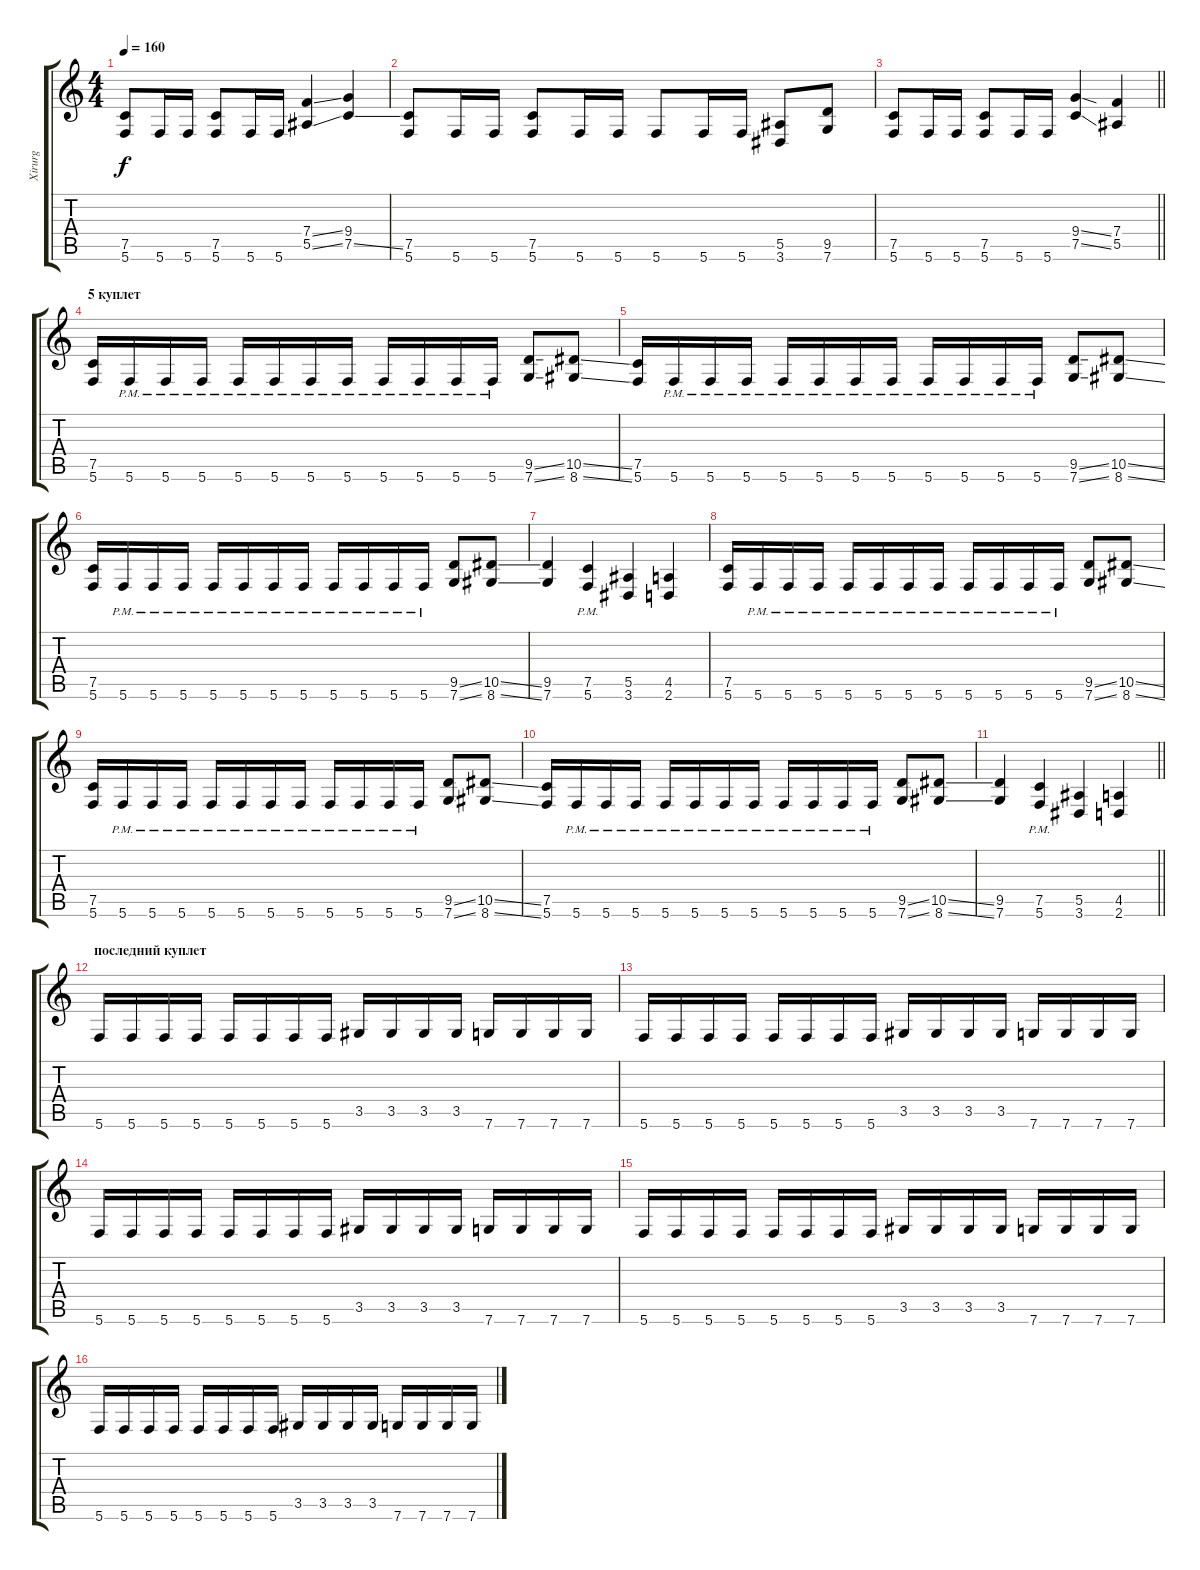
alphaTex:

\track ("Xirurg" "Xirurg") {instrument distortionguitar}
\staff {score tabs}
\tuning (C4 G3 Eb3 Bb2 F2 C2) {hide}
\ts (4 4)
\tempo 160
\clef g2
\ks c
(7.5 5.6).8{dy f} 5.6.16 5.6.16 (7.5 5.6).8 5.6.16 5.6.16 (7.4{ss} 5.5{ss}).4 (9.4 7.5{ss}).4 |
(7.5 5.6).8 5.6.16 5.6.16 (7.5 5.6).8 5.6.16 5.6.16 5.6.8 5.6.16 5.6.16 (5.5 3.6).8 (9.5 7.6).8 |
\barLineRight lightlight
(7.5 5.6).8 5.6.16 5.6.16 (7.5 5.6).8 5.6.16 5.6.16 (9.4{ss} 7.5{ss}).4 (7.4 5.5).4 |
\section ("" "5 куплет")
(7.5 5.6).16 5.6{pm}.16 5.6{pm}.16 5.6{pm}.16 5.6{pm}.16 5.6{pm}.16 5.6{pm}.16 5.6{pm}.16 5.6{pm}.16 5.6{pm}.16 5.6{pm}.16 5.6{pm}.16 (9.5{ss} 7.6{ss}).8 (10.5{ss} 8.6{ss}).8 |
(7.5 5.6).16 5.6{pm}.16 5.6{pm}.16 5.6{pm}.16 5.6{pm}.16 5.6{pm}.16 5.6{pm}.16 5.6{pm}.16 5.6{pm}.16 5.6{pm}.16 5.6{pm}.16 5.6{pm}.16 (9.5{ss} 7.6{ss}).8 (10.5{ss} 8.6{ss}).8 |
(7.5 5.6).16 5.6{pm}.16 5.6{pm}.16 5.6{pm}.16 5.6{pm}.16 5.6{pm}.16 5.6{pm}.16 5.6{pm}.16 5.6{pm}.16 5.6{pm}.16 5.6{pm}.16 5.6{pm}.16 (9.5{ss} 7.6{ss}).8 (10.5{ss} 8.6{ss}).8 |
(9.5 7.6).4 (7.5 5.6{pm}).4 (5.5 3.6).4 (4.5 2.6).4 |
(7.5 5.6).16 5.6{pm}.16 5.6{pm}.16 5.6{pm}.16 5.6{pm}.16 5.6{pm}.16 5.6{pm}.16 5.6{pm}.16 5.6{pm}.16 5.6{pm}.16 5.6{pm}.16 5.6{pm}.16 (9.5{ss} 7.6{ss}).8 (10.5{ss} 8.6{ss}).8 |
(7.5 5.6).16 5.6{pm}.16 5.6{pm}.16 5.6{pm}.16 5.6{pm}.16 5.6{pm}.16 5.6{pm}.16 5.6{pm}.16 5.6{pm}.16 5.6{pm}.16 5.6{pm}.16 5.6{pm}.16 (9.5{ss} 7.6{ss}).8 (10.5{ss} 8.6{ss}).8 |
(7.5 5.6).16 5.6{pm}.16 5.6{pm}.16 5.6{pm}.16 5.6{pm}.16 5.6{pm}.16 5.6{pm}.16 5.6{pm}.16 5.6{pm}.16 5.6{pm}.16 5.6{pm}.16 5.6{pm}.16 (9.5{ss} 7.6{ss}).8 (10.5{ss} 8.6{ss}).8 |
\barLineRight lightlight
(9.5 7.6).4 (7.5 5.6{pm}).4 (5.5 3.6).4 (4.5 2.6).4 |
\section ("" "последний куплет")
5.6.16 5.6.16 5.6.16 5.6.16 5.6.16 5.6.16 5.6.16 5.6.16 3.5.16 3.5.16 3.5.16 3.5.16 7.6.16 7.6.16 7.6.16 7.6.16 |
5.6.16 5.6.16 5.6.16 5.6.16 5.6.16 5.6.16 5.6.16 5.6.16 3.5.16 3.5.16 3.5.16 3.5.16 7.6.16 7.6.16 7.6.16 7.6.16 |
5.6.16 5.6.16 5.6.16 5.6.16 5.6.16 5.6.16 5.6.16 5.6.16 3.5.16 3.5.16 3.5.16 3.5.16 7.6.16 7.6.16 7.6.16 7.6.16 |
5.6.16 5.6.16 5.6.16 5.6.16 5.6.16 5.6.16 5.6.16 5.6.16 3.5.16 3.5.16 3.5.16 3.5.16 7.6.16 7.6.16 7.6.16 7.6.16 |
5.6.16 5.6.16 5.6.16 5.6.16 5.6.16 5.6.16 5.6.16 5.6.16 3.5.16 3.5.16 3.5.16 3.5.16 7.6.16 7.6.16 7.6.16 7.6.16
